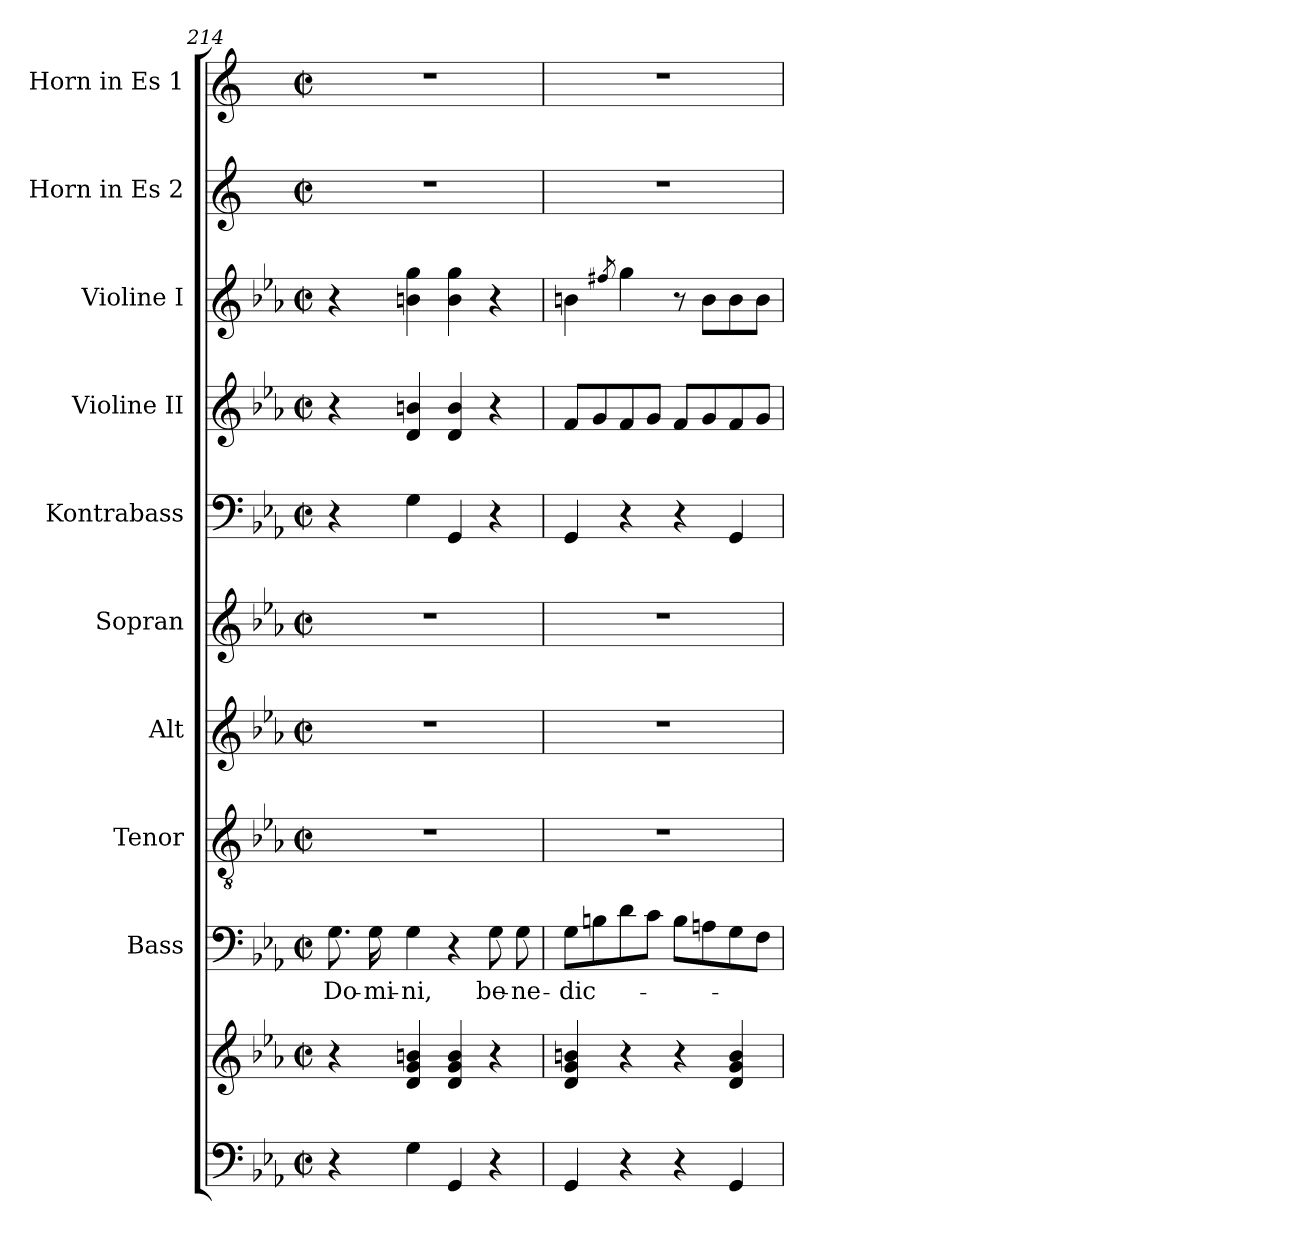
**kern	**kern	**kern	**text	**kern	**kern	**kern	**kern	**kern	**kern	**kern	**kern
*part10	*part10	*part9	*part9	*part8	*part7	*part6	*part5	*part4	*part3	*part2	*part1
*staff11	*staff10	*staff9	*staff9	*staff8	*staff7	*staff6	*staff5	*staff4	*staff3	*staff2	*staff1
*	*	*I"Bass	*	*I"Tenor	*I"Alt	*I"Sopran	*I"Kontrabass	*I"Violine II	*I"Violine I	*I"Horn in Es 2	*I"Horn in Es 1
*	*	*I'B.	*	*I'T.	*I'A.	*I'S.	*I'Kb.	*I'Vl. II	*I'Vl. I	*I'Hr. Es 2	*I'Hr. Es 1
!!LO:PB:g=z
*clefF4	*clefG2	*clefF4	*	*clefGv2	*clefG2	*clefG2	*clefF4	*clefG2	*clefG2	*clefG2	*clefG2
*	*	*	*	*	*	*	*ITrd7c12	*	*	*ITrd5c9	*ITrd5c9
*k[b-e-a-]	*k[b-e-a-]	*k[b-e-a-]	*	*k[b-e-a-]	*k[b-e-a-]	*k[b-e-a-]	*k[b-e-a-]	*k[b-e-a-]	*k[b-e-a-]	*k[b-e-a-]	*k[b-e-a-]
*E-:	*E-:	*E-:	*	*E-:	*E-:	*E-:	*E-:	*E-:	*E-:	*E-:	*E-:
*M2/2	*M2/2	*M2/2	*	*M2/2	*M2/2	*M2/2	*M2/2	*M2/2	*M2/2	*M2/2	*M2/2
*met(c|)	*met(c|)	*met(c|)	*	*met(c|)	*met(c|)	*met(c|)	*met(c|)	*met(c|)	*met(c|)	*met(c|)	*met(c|)
=214	=214	=214	=214	=214	=214	=214	=214	=214	=214	=214	=214
!	!	!	!LO:LY:b	!	!	!	!	!	!	!	!
4r	4r	8.G\	Do-	1r	1r	1r	4r	4r	4r	1r	1r
!	!	!	!LO:LY:b	!	!	!	!	!	!	!	!
.	.	16G\	-mi-	.	.	.	.	.	.	.	.
!	!	!	!LO:LY:b	!	!	!	!	!	!	!	!
4G\	4d/ 4g/ 4bn/	4G\	-ni,	.	.	.	4GG\	4d/ 4bn/	4bn\ 4gg\	.	.
4GG/	4d/ 4g/ 4b/	4r	.	.	.	.	4GGG/	4d/ 4b/	4b\ 4gg\	.	.
!	!	!	!LO:LY:b	!	!	!	!	!	!	!	!
4r	4r	8G\	be-	.	.	.	4r	4r	4r	.	.
!	!	!	!LO:LY:b	!	!	!	!	!	!	!	!
.	.	8G\	-ne-	.	.	.	.	.	.	.	.
=215	=215	=215	=215	=215	=215	=215	=215	=215	=215	=215	=215
!	!	!	!LO:LY:b	!	!	!	!	!	!	!	!
4GG/	4d/ 4g/ 4bn/	8G\L	-dic-	1r	1r	1r	4GGG/	8f/L	4bn\	1r	1r
.	.	8Bn\	.	.	.	.	.	8g/	.	.	.
.	.	.	.	.	.	.	.	.	8qff#X/	.	.
4r	4r	8d\	.	.	.	.	4r	8f/	4gg\	.	.
.	.	8c\J	.	.	.	.	.	8g/J	.	.	.
4r	4r	8B\L	.	.	.	.	4r	8f/L	8r	.	.
.	.	8An\	.	.	.	.	.	8g/	8b\L	.	.
4GG/	4d/ 4g/ 4b/	8G\	.	.	.	.	4GGG/	8f/	8b\	.	.
.	.	8F\J	.	.	.	.	.	8g/J	8b\J	.	.
=	=	=	=	=	=	=	=	=	=	=	=
*-	*-	*-	*-	*-	*-	*-	*-	*-	*-	*-	*-
